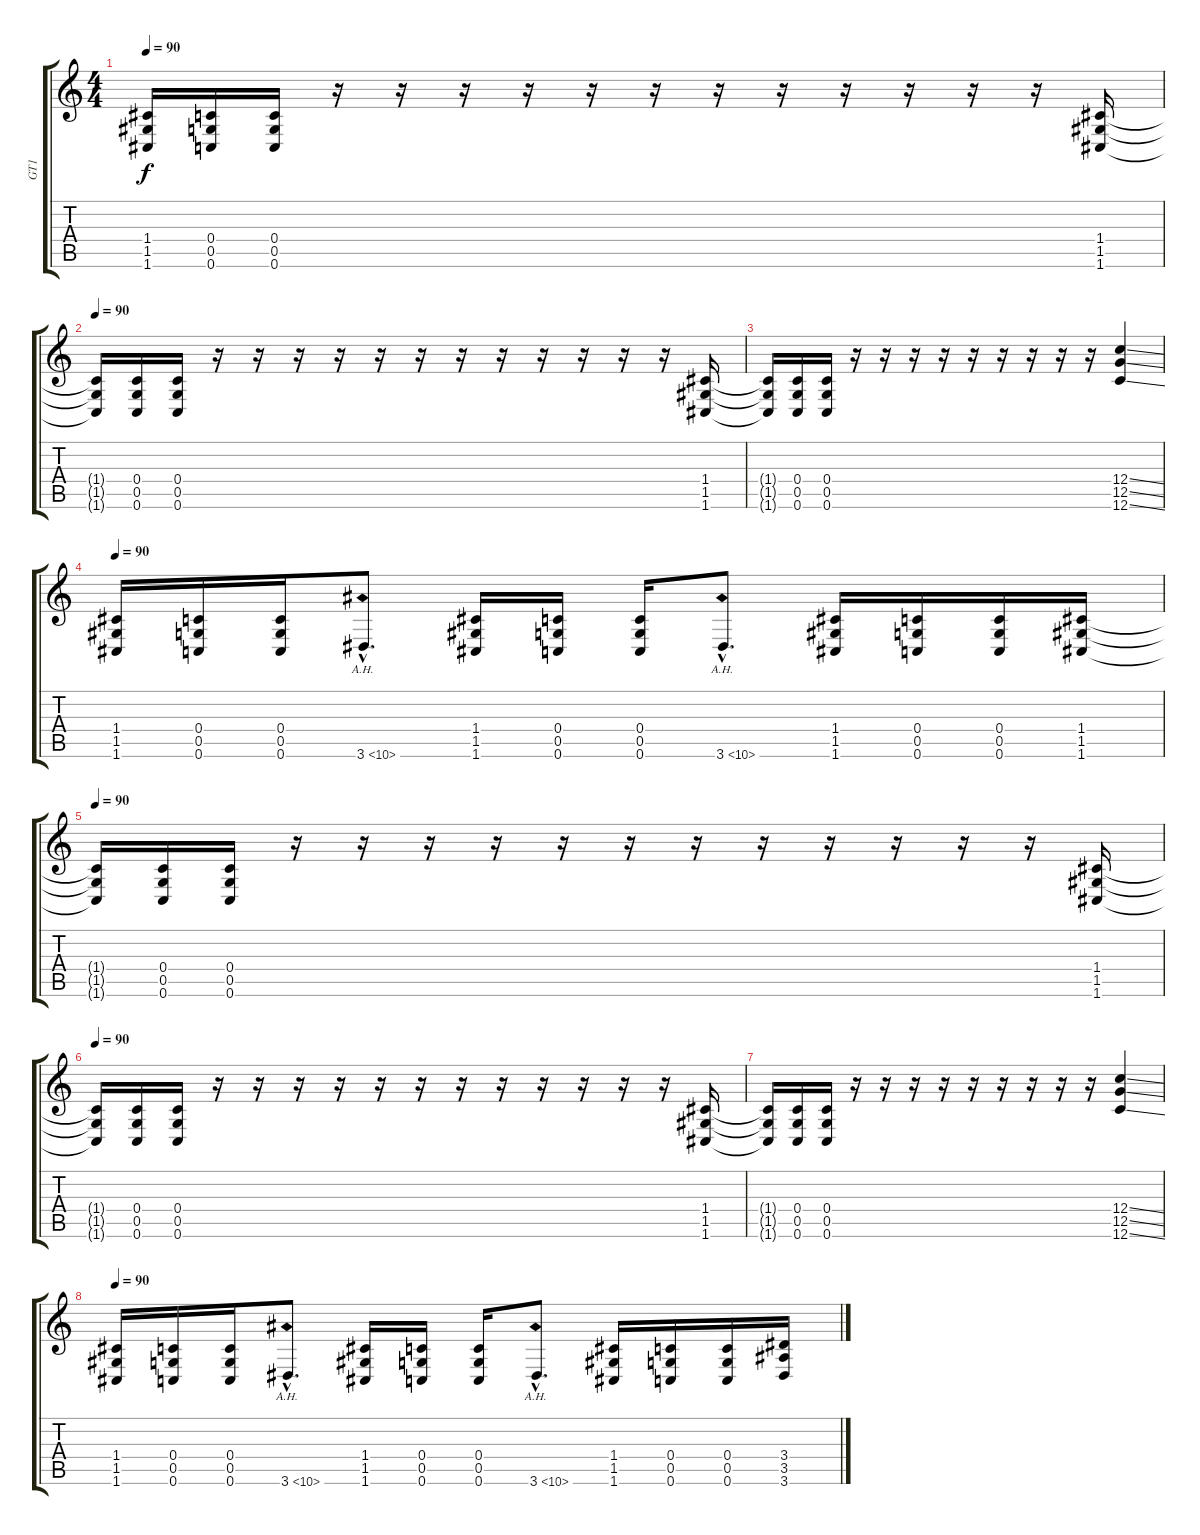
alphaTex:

\track ("GT1" "GT1") {instrument distortionguitar}
\staff {score tabs}
\tuning (D4 A3 F3 C3 G2 C2) {hide}
\ts (4 4)
\tempo 90
\clef g2
\ks c
(1.4{t} 1.5{t} 1.6{t}).16{dy f} (0.4 0.5 0.6).16 (0.4 0.5 0.6).16 r.16 r.16 r.16 r.16 r.16 r.16 r.16 r.16 r.16 r.16 r.16 r.16 (1.4 1.5 1.6).16 |
\tempo 90
(1.4{t} 1.5{t} 1.6{t}).16 (0.4 0.5 0.6).16 (0.4 0.5 0.6).16 r.16 r.16 r.16 r.16 r.16 r.16 r.16 r.16 r.16 r.16 r.16 r.16 (1.4 1.5 1.6).16 |
(1.4{t} 1.5{t} 1.6{t}).16 (0.4 0.5 0.6).16 (0.4 0.5 0.6).16 r.16 r.16 r.16 r.16 r.16 r.16 r.16 r.16 r.16 (12.4{ss} 12.5{ss} 12.6{ss}).4 |
\tempo 90
(1.4 1.5 1.6).16 (0.4 0.5 0.6).16 (0.4 0.5 0.6).16 3.6{ah 7 hac}.8{d} (1.4 1.5 1.6).16 (0.4 0.5 0.6).16 (0.4 0.5 0.6).16 3.6{ah 7 hac}.8{d} (1.4 1.5 1.6).16 (0.4 0.5 0.6).16 (0.4 0.5 0.6).16 (1.4 1.5 1.6).16 |
\tempo 90
(1.4{t} 1.5{t} 1.6{t}).16 (0.4 0.5 0.6).16 (0.4 0.5 0.6).16 r.16 r.16 r.16 r.16 r.16 r.16 r.16 r.16 r.16 r.16 r.16 r.16 (1.4 1.5 1.6).16 |
\tempo 90
(1.4{t} 1.5{t} 1.6{t}).16 (0.4 0.5 0.6).16 (0.4 0.5 0.6).16 r.16 r.16 r.16 r.16 r.16 r.16 r.16 r.16 r.16 r.16 r.16 r.16 (1.4 1.5 1.6).16 |
(1.4{t} 1.5{t} 1.6{t}).16 (0.4 0.5 0.6).16 (0.4 0.5 0.6).16 r.16 r.16 r.16 r.16 r.16 r.16 r.16 r.16 r.16 (12.4{ss} 12.5{ss} 12.6{ss}).4 |
\tempo 90
(1.4 1.5 1.6).16 (0.4 0.5 0.6).16 (0.4 0.5 0.6).16 3.6{ah 7 hac}.8{d} (1.4 1.5 1.6).16 (0.4 0.5 0.6).16 (0.4 0.5 0.6).16 3.6{ah 7 hac}.8{d} (1.4 1.5 1.6).16 (0.4 0.5 0.6).16 (0.4 0.5 0.6).16 (3.4 3.5 3.6).16
